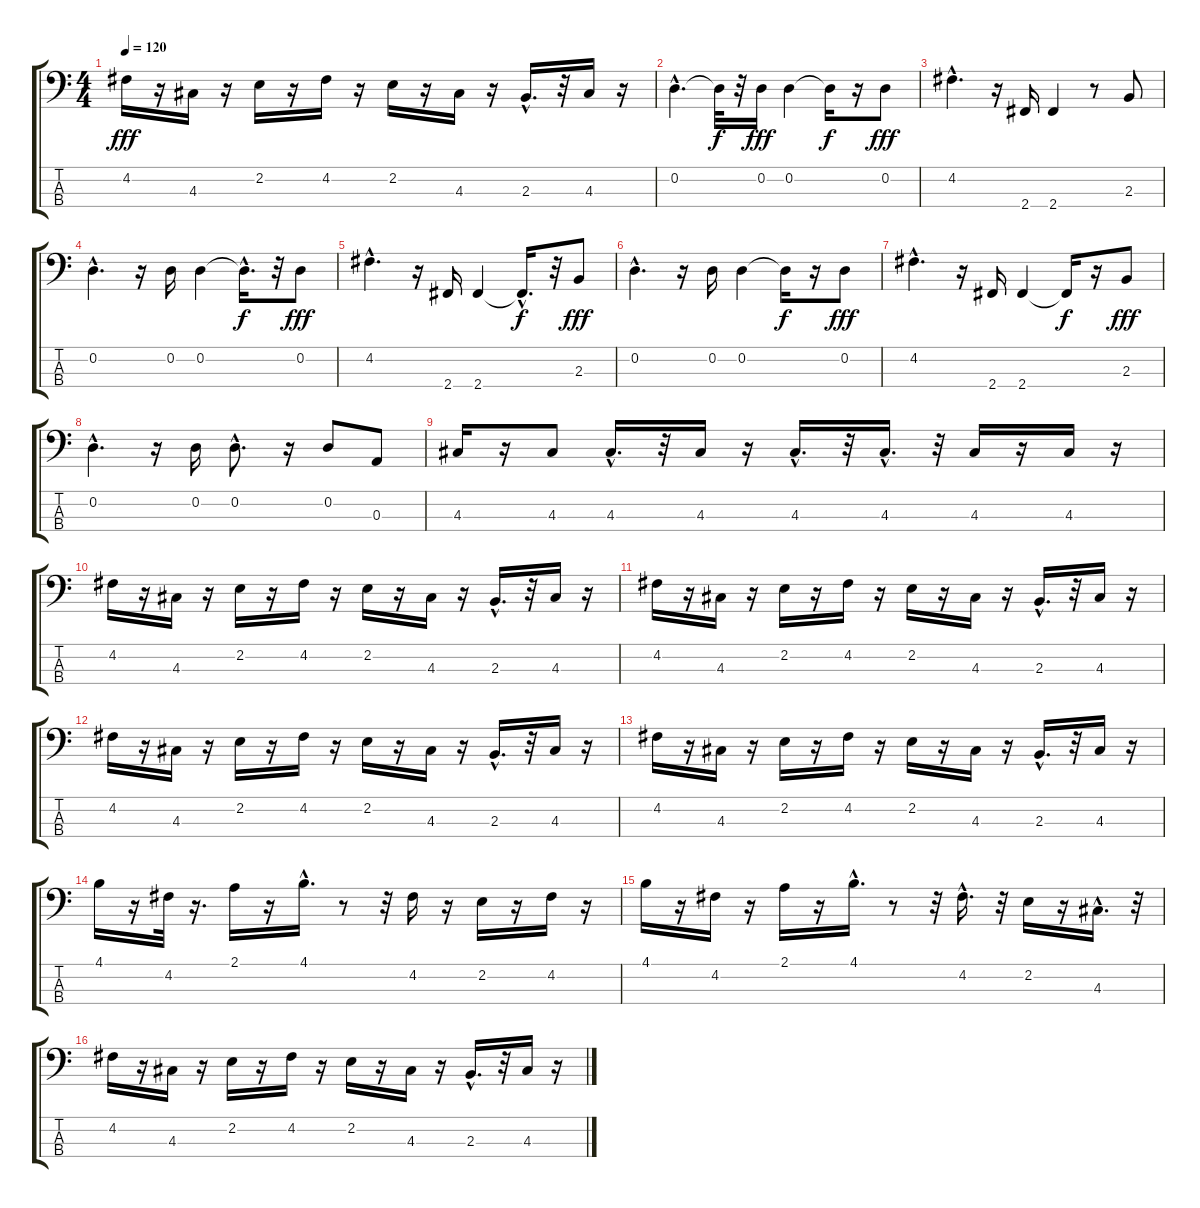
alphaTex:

\track "" {instrument fretlessbass}
\staff {score tabs}
\tuning (G2 D2 A1 E1) {hide}
\ts (4 4)
\tempo 120
\clef f4
\ks c
4.2.16{dy fff} r.16 4.3.16 r.16 2.2.16 r.16 4.2.16 r.16 2.2.16 r.16 4.3.16 r.16 2.3{hac}.16{d} r.32 4.3.16 r.16 |
0.2{hac}.4{d} 0.2{t}.32{dy f} r.32 0.2.16{dy fff} 0.2.4 0.2{t}.16{dy f} r.16 0.2.8{dy fff} |
4.2{hac}.4{d} r.16 2.4.16 2.4.4 r.8 2.3.8 |
0.2{hac}.4{d} r.16 0.2.16 0.2.4 0.2{hac t}.16{d dy f} r.32 0.2.8{dy fff} |
4.2{hac}.4{d} r.16 2.4.16 2.4.4 2.4{hac t}.16{d dy f} r.32 2.3.8{dy fff} |
0.2{hac}.4{d} r.16 0.2.16 0.2.4 0.2{t}.16{dy f} r.16 0.2.8{dy fff} |
4.2{hac}.4{d} r.16 2.4.16 2.4.4 2.4{t}.16{dy f} r.16 2.3.8{dy fff} |
0.2{hac}.4{d} r.16 0.2.16 0.2{hac}.8{d} r.16 0.2.8 0.3.8 |
4.3.16 r.16 4.3.8 4.3{hac}.16{d} r.32 4.3.16 r.16 4.3{hac}.16{d} r.32 4.3{hac}.16{d} r.32 4.3.16 r.16 4.3.16 r.16 |
4.2.16 r.16 4.3.16 r.16 2.2.16 r.16 4.2.16 r.16 2.2.16 r.16 4.3.16 r.16 2.3{hac}.16{d} r.32 4.3.16 r.16 |
4.2.16 r.16 4.3.16 r.16 2.2.16 r.16 4.2.16 r.16 2.2.16 r.16 4.3.16 r.16 2.3{hac}.16{d} r.32 4.3.16 r.16 |
4.2.16 r.16 4.3.16 r.16 2.2.16 r.16 4.2.16 r.16 2.2.16 r.16 4.3.16 r.16 2.3{hac}.16{d} r.32 4.3.16 r.16 |
4.2.16 r.16 4.3.16 r.16 2.2.16 r.16 4.2.16 r.16 2.2.16 r.16 4.3.16 r.16 2.3{hac}.16{d} r.32 4.3.16 r.16 |
4.1.16 r.16 4.2.32 r.16{d} 2.1.16 r.16 4.1{hac}.16{d} r.8 r.32 4.2.16 r.16 2.2.16 r.16 4.2.16 r.16 |
4.1.16 r.16 4.2.16 r.16 2.1.16 r.16 4.1{hac}.16{d} r.8 r.32 4.2{hac}.16{d} r.32 2.2.16 r.16 4.3{hac}.16{d} r.32 |
4.2.16 r.16 4.3.16 r.16 2.2.16 r.16 4.2.16 r.16 2.2.16 r.16 4.3.16 r.16 2.3{hac}.16{d} r.32 4.3.16 r.16
